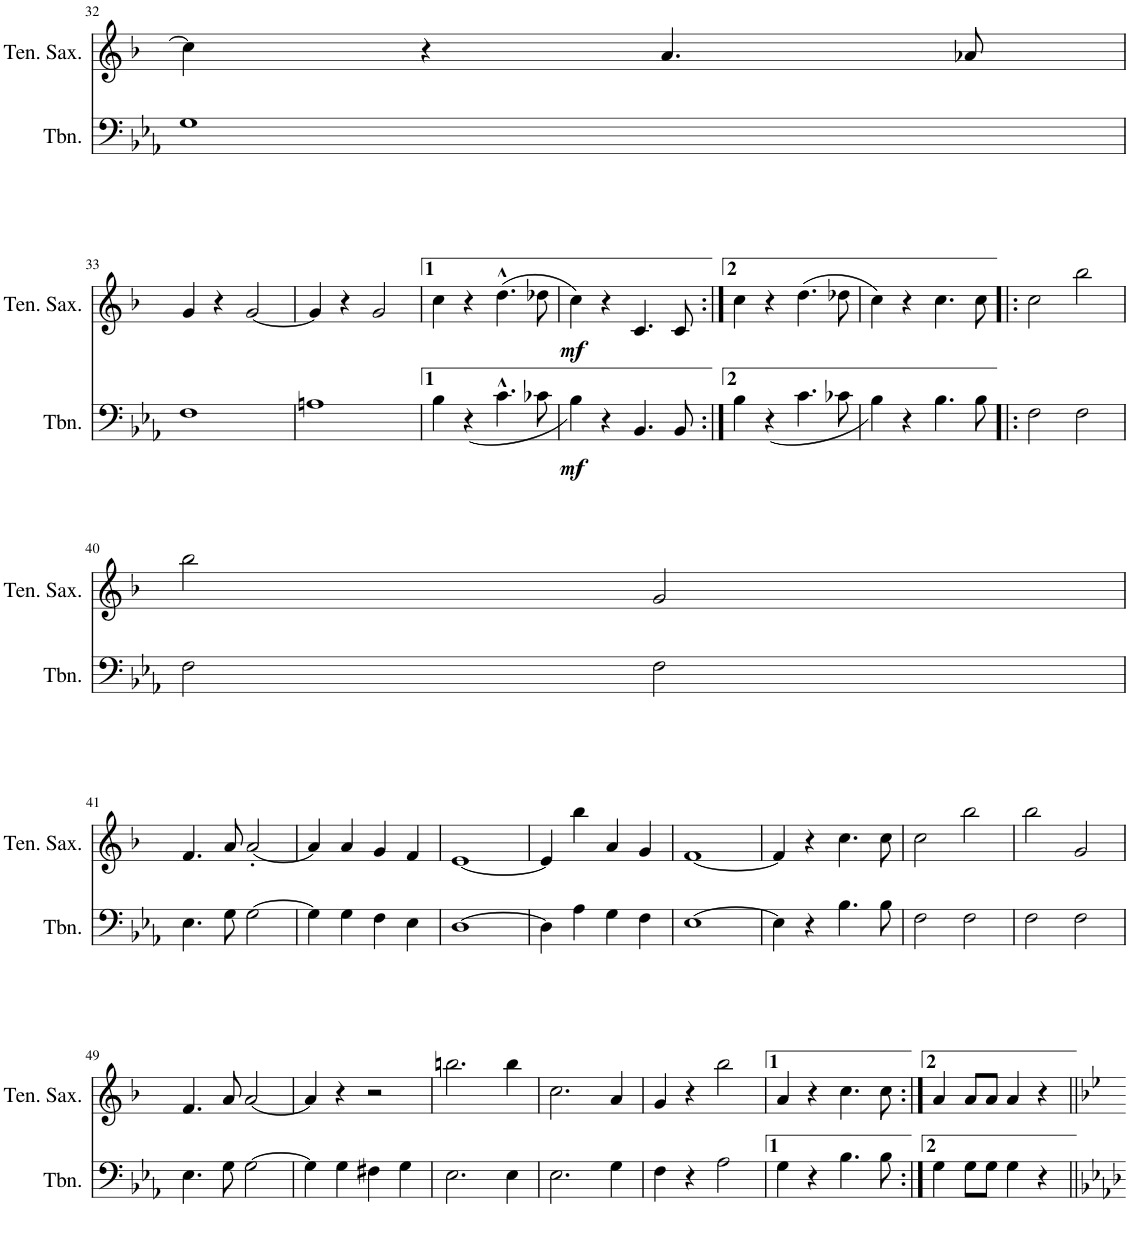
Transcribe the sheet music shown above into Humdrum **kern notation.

**kern	**dynam	**kern	**dynam
*part2	*part2	*part1	*part1
*staff2	*staff2	*staff1	*staff1
*I"Trombone	*	*I"Tenor Saxophone	*
*I'Tbn.	*	*I'Ten. Sax.	*
!!LO:PB:g=z
*clefF4	*	*clefG2	*
*	*	*Trd8c14	*
*k[b-e-a-]	*	*k[b-]	*
*M2/2	*	*M2/2	*
*met(c|)	*	*met(c|)	*
=32	=32	=32	=32
1G	.	4cc\]	.
.	.	4r	.
.	.	4.a/	.
.	.	8a-X/	.
!!LO:LB:g=z
=33	=33	=33	=33
1F	.	4g/	.
.	.	4r	.
.	.	[2g/	.
=34	=34	=34	=34
1An	.	4g/]	.
.	.	4r	.
.	.	2g/	.
=35	=35	=35	=35
4B-\	.	4cc\	.
(4r	.	4r	.
4.c^^\	.	(4.dd^^\	.
8c-X\	.	8dd-X\	.
=36	=36	=36	=36
!	!LO:DY:b	!	!LO:DY:b
4B-\)	mf	4cc\)	mf
4r	.	4r	.
4.BB-/	.	4.c/	.
8BB-/	.	8c/	.
=37:|!	=37:|!	=37:|!	=37:|!
4B-\	.	4cc\	.
(4r	.	4r	.
4.c\	.	(4.dd\	.
8c-X\	.	8dd-X\	.
=38	=38	=38	=38
4B-\)	.	4cc\)	.
4r	.	4r	.
4.B-\	.	4.cc\	.
8B-\	.	8cc\	.
=39!|:	=39!|:	=39!|:	=39!|:
2F\	.	2cc\	.
2F\	.	2bb-\	.
!!LO:LB:g=z
=40	=40	=40	=40
2F\	.	2bb-\	.
2F\	.	2g/	.
!!LO:LB:g=z
=41	=41	=41	=41
4.E-\	.	4.f/	.
8G\	.	8a/	.
[2G\	.	[2a'/	.
=42	=42	=42	=42
4G\]	.	4a/]	.
4G\	.	4a/	.
4F\	.	4g/	.
4E-\	.	4f/	.
=43	=43	=43	=43
[1D	.	[1e	.
=44	=44	=44	=44
4D\]	.	4e/]	.
4A-\	.	4bb-\	.
4G\	.	4a/	.
4F\	.	4g/	.
=45	=45	=45	=45
[1E-	.	[1f	.
=46	=46	=46	=46
4E-\]	.	4f/]	.
4r	.	4r	.
4.B-\	.	4.cc\	.
8B-\	.	8cc\	.
=47	=47	=47	=47
2F\	.	2cc\	.
2F\	.	2bb-\	.
=48	=48	=48	=48
2F\	.	2bb-\	.
2F\	.	2g/	.
!!LO:LB:g=z
=49	=49	=49	=49
4.E-\	.	4.f/	.
8G\	.	8a/	.
[2G\	.	[2a/	.
=50	=50	=50	=50
4G\]	.	4a/]	.
4G\	.	4r	.
4F#X\	.	2r	.
4G\	.	.	.
=51	=51	=51	=51
2.E-\	.	2.bbn\	.
4E-\	.	4bb\	.
=52	=52	=52	=52
2.E-\	.	2.cc\	.
4G\	.	4a/	.
=53	=53	=53	=53
4F\	.	4g/	.
4r	.	4r	.
2A-\	.	2bb-\	.
=54	=54	=54	=54
4G\	.	4a/	.
4r	.	4r	.
4.B-\	.	4.cc\	.
8B-\	.	8cc\	.
=55:|!	=55:|!	=55:|!	=55:|!
4G\	.	4a/	.
8G\L	.	8a/L	.
8G\J	.	8a/J	.
4G\	.	4a/	.
4r	.	4r	.
=||	=||	=||	=||
*-	*-	*-	*-
